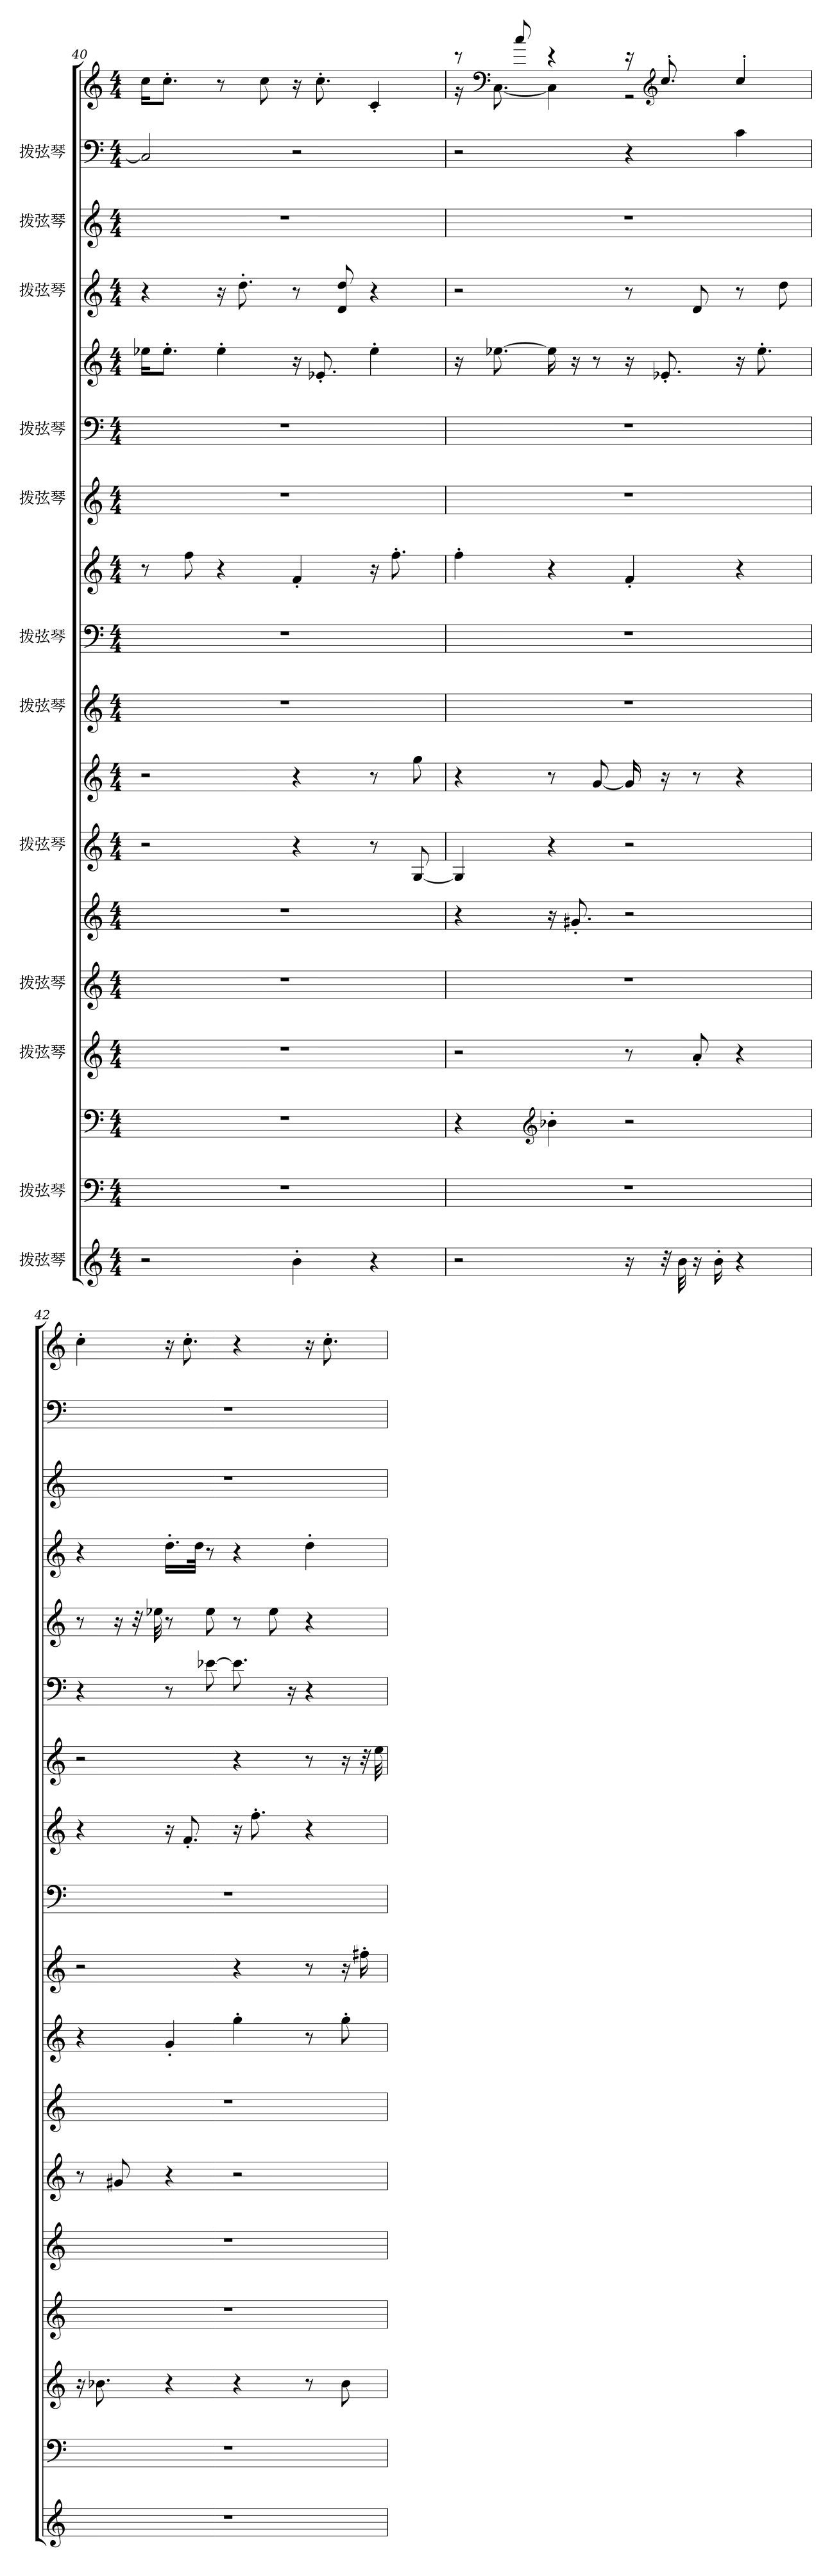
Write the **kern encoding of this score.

**kern	**kern	**kern	**kern	**kern	**kern	**kern	**kern	**kern	**kern	**kern	**kern	**kern	**kern	**kern	**kern	**kern	**kern
*part12	*part11	*part11	*part10	*part9	*part9	*part8	*part8	*part7	*part6	*part6	*part5	*part4	*part4	*part3	*part2	*part1	*part1
*staff18	*staff17	*staff16	*staff15	*staff14	*staff13	*staff12	*staff11	*staff10	*staff9	*staff8	*staff7	*staff6	*staff5	*staff4	*staff3	*staff2	*staff1
*I"拨弦琴	*I"拨弦琴	*	*I"拨弦琴	*I"拨弦琴	*	*I"拨弦琴	*	*I"拨弦琴	*I"拨弦琴	*	*I"拨弦琴	*I"拨弦琴	*	*I"拨弦琴	*I"拨弦琴	*I"拨弦琴	*
*clefG2	*clefF4	*clefF4	*clefG2	*clefG2	*clefG2	*clefG2	*clefG2	*clefG2	*clefF4	*clefG2	*clefG2	*clefF4	*clefG2	*clefG2	*clefG2	*clefF4	*clefG2
*k[]	*k[]	*k[]	*k[]	*k[]	*k[]	*k[]	*k[]	*k[]	*k[]	*k[]	*k[]	*k[]	*k[]	*k[]	*k[]	*k[]	*k[]
*M4/4	*M4/4	*M4/4	*M4/4	*M4/4	*M4/4	*M4/4	*M4/4	*M4/4	*M4/4	*M4/4	*M4/4	*M4/4	*M4/4	*M4/4	*M4/4	*M4/4	*M4/4
=40	=40	=40	=40	=40	=40	=40	=40	=40	=40	=40	=40	=40	=40	=40	=40	=40	=40
2r	1r	1r	1r	1r	1r	2r	2r	1r	1r	8r	1r	1r	16ee-X\KL	4r	1r	2C/]	16cc\KL
.	.	.	.	.	.	.	.	.	.	.	.	.	8.ee-'\J	.	.	.	8.cc'\J
.	.	.	.	.	.	.	.	.	.	8ff\	.	.	.	.	.	.	.
.	.	.	.	.	.	.	.	.	.	4r	.	.	4ee-'\	16r	.	.	8r
.	.	.	.	.	.	.	.	.	.	.	.	.	.	8.dd'\	.	.	.
.	.	.	.	.	.	.	.	.	.	.	.	.	.	.	.	.	8cc\
4b'\	.	.	.	.	.	4r	4r	.	.	4f'/	.	.	16r	8r	.	2r	16r
.	.	.	.	.	.	.	.	.	.	.	.	.	8.e-X'/	.	.	.	8.cc'\
.	.	.	.	.	.	.	.	.	.	.	.	.	.	8d/ 8dd/	.	.	.
4r	.	.	.	.	.	8r	8r	.	.	16r	.	.	4ee-'\	4r	.	.	4c'/
.	.	.	.	.	.	.	.	.	.	8.ff'\	.	.	.	.	.	.	.
.	.	.	.	.	.	[8G/	8gg\	.	.	.	.	.	.	.	.	.	.
=41	=41	=41	=41	=41	=41	=41	=41	=41	=41	=41	=41	=41	=41	=41	=41	=41	=41
*	*	*	*	*	*	*	*	*	*	*	*	*	*	*	*	*	*^
2r	1r	4r	2r	1r	4r	4G/]	4r	1r	1r	4ff'\	1r	1r	16r	2r	1r	2r	8r	16r
*	*	*	*	*	*	*	*	*	*	*	*	*	*	*	*	*	*clefF4	*
.	.	.	.	.	.	.	.	.	.	.	.	.	[8.ee-X\	.	.	.	.	[8.C\
.	.	.	.	.	.	.	.	.	.	.	.	.	.	.	.	.	8cc/	.
*	*	*clefG2	*	*	*	*	*	*	*	*	*	*	*	*	*	*	*	*
.	.	4b-X'\	.	.	16r	4r	8r	.	.	4r	.	.	16ee-\]	.	.	.	4r	4C\]
.	.	.	.	.	8.g#X'/	.	.	.	.	.	.	.	16r	.	.	.	.	.
.	.	.	.	.	.	.	[8g/	.	.	.	.	.	8r	.	.	.	.	.
16r	.	2r	8r	.	2r	2r	16g/]	.	.	4f'/	.	.	16r	8r	.	4r	16r	2r
*	*	*	*	*	*	*	*	*	*	*	*	*	*	*	*	*	*clefG2	*
32r	.	.	.	.	.	.	16r	.	.	.	.	.	8.e-X'/	.	.	.	8.cc'/	.
32b\	.	.	.	.	.	.	.	.	.	.	.	.	.	.	.	.	.	.
16r	.	.	8a'/	.	.	.	8r	.	.	.	.	.	.	8d/	.	.	.	.
16b'\	.	.	.	.	.	.	.	.	.	.	.	.	.	.	.	.	.	.
4r	.	.	4r	.	.	.	4r	.	.	4r	.	.	16r	8r	.	4c\	4cc'/	.
.	.	.	.	.	.	.	.	.	.	.	.	.	8.ee-'\	.	.	.	.	.
.	.	.	.	.	.	.	.	.	.	.	.	.	.	8dd\	.	.	.	.
*	*	*	*	*	*	*	*	*	*	*	*	*	*	*	*	*	*v	*v
!!LO:PB:g=z
=42	=42	=42	=42	=42	=42	=42	=42	=42	=42	=42	=42	=42	=42	=42	=42	=42	=42
1r	1r	16r	1r	1r	8r	1r	4r	2r	1r	4r	2r	4r	8r	4r	1r	1r	4cc'\
.	.	8.b-X\	.	.	.	.	.	.	.	.	.	.	.	.	.	.	.
.	.	.	.	.	8g#X/	.	.	.	.	.	.	.	16r	.	.	.	.
.	.	.	.	.	.	.	.	.	.	.	.	.	32r	.	.	.	.
.	.	.	.	.	.	.	.	.	.	.	.	.	32ee-X\	.	.	.	.
.	.	4r	.	.	4r	.	4g'/	.	.	16r	.	8r	8r	16.dd'\LL	.	.	16r
.	.	.	.	.	.	.	.	.	.	8.f'/	.	.	.	.	.	.	8.cc'\
.	.	.	.	.	.	.	.	.	.	.	.	.	.	32dd\JJk	.	.	.
.	.	.	.	.	.	.	.	.	.	.	.	[8e-X\	8ee-\	8r	.	.	.
.	.	4r	.	.	2r	.	4gg'\	4r	.	16r	4r	8.e-\]	8r	4r	.	.	4r
.	.	.	.	.	.	.	.	.	.	8.ff'\	.	.	.	.	.	.	.
.	.	.	.	.	.	.	.	.	.	.	.	.	8ee-\	.	.	.	.
.	.	.	.	.	.	.	.	.	.	.	.	16r	.	.	.	.	.
.	.	8r	.	.	.	.	8r	8r	.	4r	8r	4r	4r	4dd'\	.	.	16r
.	.	.	.	.	.	.	.	.	.	.	.	.	.	.	.	.	8.cc'\
.	.	8b-\	.	.	.	.	8gg'\	16r	.	.	16r	.	.	.	.	.	.
.	.	.	.	.	.	.	.	16ff#X'\	.	.	32r	.	.	.	.	.	.
.	.	.	.	.	.	.	.	.	.	.	32ee\	.	.	.	.	.	.
=	=	=	=	=	=	=	=	=	=	=	=	=	=	=	=	=	=
*-	*-	*-	*-	*-	*-	*-	*-	*-	*-	*-	*-	*-	*-	*-	*-	*-	*-
